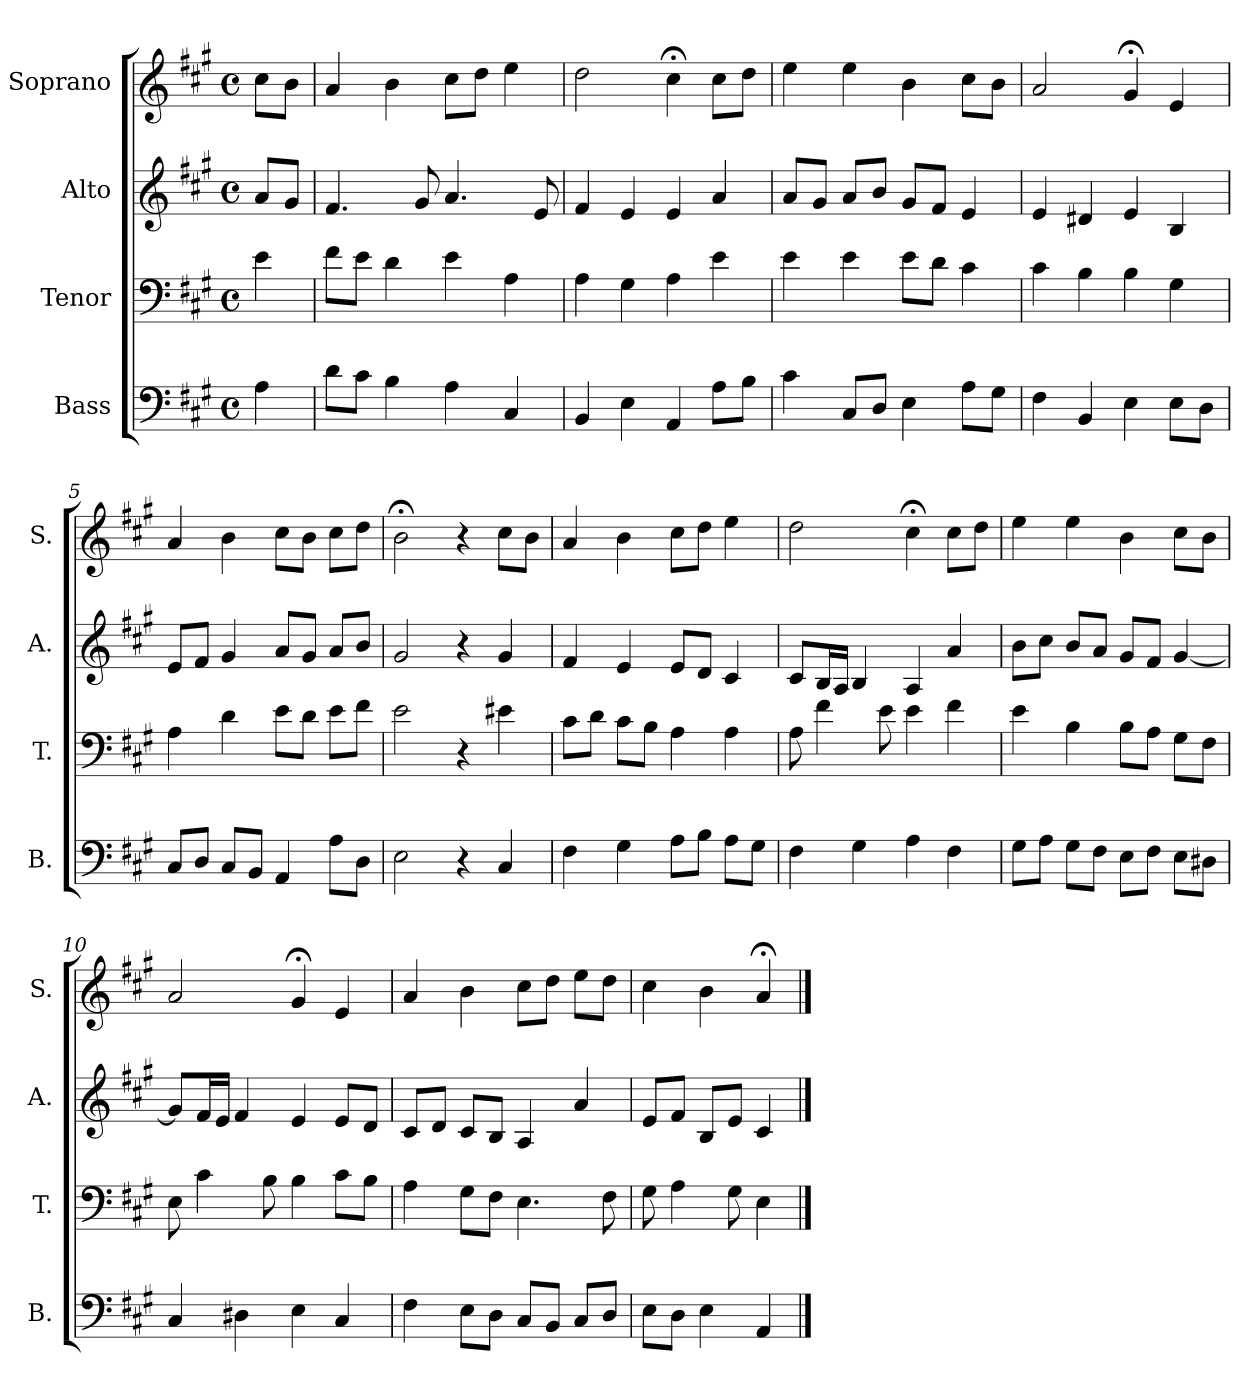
**kern	**kern	**kern	**kern
*part4	*part3	*part2	*part1
*staff4	*staff3	*staff2	*staff1
*I"Bass	*I"Tenor	*I"Alto	*I"Soprano
*I'B.	*I'T.	*I'A.	*I'S.
*clefF4	*clefF4	*clefG2	*clefG2
*k[f#c#g#]	*k[f#c#g#]	*k[f#c#g#]	*k[f#c#g#]
*A:	*A:	*A:	*A:
*M4/4	*M4/4	*M4/4	*M4/4
*met(c)	*met(c)	*met(c)	*met(c)
=	=	=	=
4A\	4e\	8a/L	8cc#\L
.	.	8g#/J	8b\J
=1	=1	=1	=1
8d\L	8f#\L	4.f#/	4a/
8c#\J	8e\J	.	.
4B\	4d\	.	4b\
.	.	8g#/	.
4A\	4e\	4.a/	8cc#\L
.	.	.	8dd\J
4C#/	4A\	.	4ee\
.	.	8e/	.
=2	=2	=2	=2
4BB/	4A\	4f#/	2dd\
4E\	4G#\	4e/	.
4AA/	4A\	4e/	4cc#;<\
8A\L	4e\	4a/	8cc#\L
8B\J	.	.	8dd\J
=3	=3	=3	=3
4c#\	4e\	8a/L	4ee\
.	.	8g#/J	.
8C#/L	4e\	8a/L	4ee\
8D/J	.	8b/J	.
4E\	8e\L	8g#/L	4b\
.	8d\J	8f#/J	.
8A\L	4c#\	4e/	8cc#\L
8G#\J	.	.	8b\J
=4	=4	=4	=4
4F#\	4c#\	4e/	2a/
4BB/	4B\	4d#X/	.
4E\	4B\	4e/	4g#;</
8E\L	4G#\	4B/	4e/
8D\J	.	.	.
!!LO:LB:g=z
=5	=5	=5	=5
8C#/L	4A\	8e/L	4a/
8D/J	.	8f#/J	.
8C#/L	4d\	4g#/	4b\
8BB/J	.	.	.
4AA/	8e\L	8a/L	8cc#\L
.	8d\J	8g#/J	8b\J
8A\L	8e\L	8a/L	8cc#\L
8D\J	8f#\J	8b/J	8dd\J
=6	=6	=6	=6
2E\	2e\	2g#/	2b;<\
4r	4r	4r	4r
4C#/	4e#X\	4g#/	8cc#\L
.	.	.	8b\J
=7	=7	=7	=7
4F#\	8c#\L	4f#/	4a/
.	8d\J	.	.
4G#\	8c#\L	4e/	4b\
.	8B\J	.	.
8A\L	4A\	8e/L	8cc#\L
8B\J	.	8d/J	8dd\J
8A\L	4A\	4c#/	4ee\
8G#\J	.	.	.
=8	=8	=8	=8
4F#\	8A\	8c#/L	2dd\
.	4f#\	16B/L	.
.	.	16A/JJ	.
4G#\	.	4B/	.
.	8e\	.	.
4A\	4e\	4A/	4cc#;<\
4F#\	4f#\	4a/	8cc#\L
.	.	.	8dd\J
!!LO:LB:g=z
=9	=9	=9	=9
8G#\L	4e\	8b\L	4ee\
8A\J	.	8cc#\J	.
8G#\L	4B\	8b/L	4ee\
8F#\J	.	8a/J	.
8E\L	8B\L	8g#/L	4b\
8F#\J	8A\J	8f#/J	.
8E\L	8G#\L	[4g#/	8cc#\L
8D#X\J	8F#\J	.	8b\J
=10	=10	=10	=10
4C#/	8E\	8g#/L]	2a/
.	4c#\	16f#/L	.
.	.	16e/JJ	.
4D#X\	.	4f#/	.
.	8B\	.	.
4E\	4B\	4e/	4g#;</
4C#/	8c#\L	8e/L	4e/
.	8B\J	8d/J	.
=11	=11	=11	=11
4F#\	4A\	8c#/L	4a/
.	.	8d/J	.
8E\L	8G#\L	8c#/L	4b\
8D\J	8F#\J	8B/J	.
8C#/L	4.E\	4A/	8cc#\L
8BB/J	.	.	8dd\J
8C#/L	.	4a/	8ee\L
8D/J	8F#\	.	8dd\J
=12	=12	=12	=12
8E\L	8G#\	8e/L	4cc#\
8D\J	4A\	8f#/J	.
4E\	.	8B/L	4b\
.	8G#\	8e/J	.
4AA/	4E\	4c#/	4a;</
==	==	==	==
*-	*-	*-	*-
